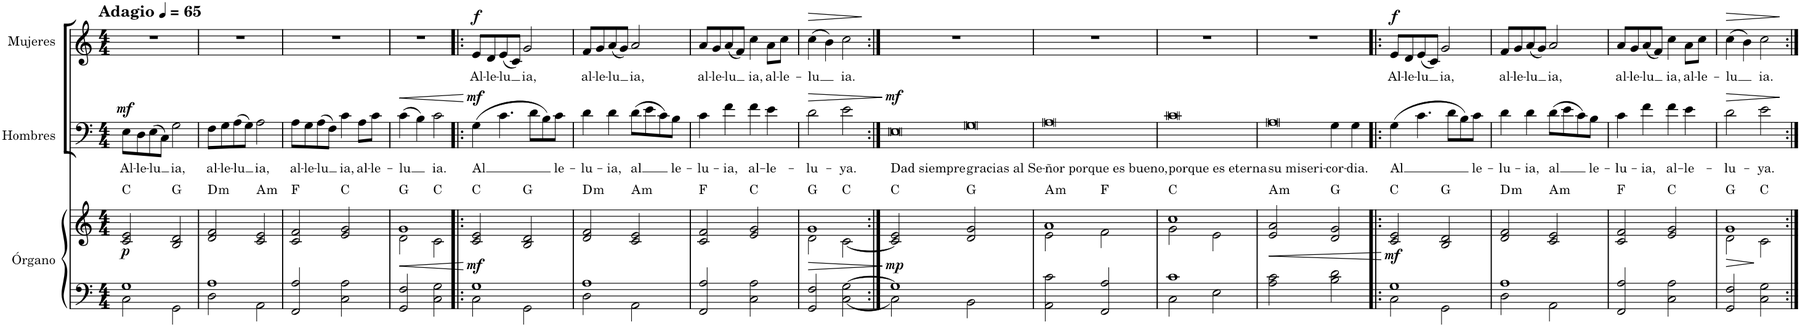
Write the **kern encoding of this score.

**kern	**kern	**dynam	**harte	**kern	**text	**dynam	**kern	**text	**dynam
*part3	*part3	*part3	*part3	*part2	*part2	*part2	*part1	*part1	*part1
*staff4	*staff3	*staff3/4	*	*staff2	*staff2	*staff2	*staff1	*staff1	*staff1
*I"Órgano	*	*	*	*I"Hombres	*	*	*I"Mujeres	*	*
*	*	*	*	*I'H.	*	*	*	*	*
*clefF4	*clefG2	*	*	*clefF4	*	*	*clefG2	*	*
*k[]	*k[]	*	*	*k[]	*	*	*k[]	*	*
*M4/4	*M4/4	*	*	*M4/4	*	*	*M4/4	*	*
*MM65	*MM65	*	*	*MM65	*	*	*MM65	*	*
=1	=1	=1	=1	=1	=1	=1	=1	=1	=1
*^	*	*	*	*	*	*	*	*	*
!	!	!	!	!	!	!	!	!LO:TX:a:B:t=Adagio	!	!
!	!	!	!LO:DY:b	!	!	!LO:LY:b	!LO:DY:a	!	!	!
1G	2C\	2c/ 2e/	p	C:maj	8E\L	Al-	mf	1r	.	.
!	!	!	!	!	!	!LO:LY:b	!	!	!	!
.	.	.	.	.	8D\	-le-	.	.	.	.
!	!	!	!	!	!	!LO:LY:b	!	!	!	!
.	.	.	.	.	(8E\	-lu	.	.	.	.
.	.	.	.	.	8C\J)	.	.	.	.	.
!	!	!	!	!	!	!LO:LY:b	!	!	!	!
.	2GG\	2B/ 2d/	.	G:maj	2G\	ia,	.	.	.	.
=2	=2	=2	=2	=2	=2	=2	=2	=2	=2	=2
!	!	!	!	!LO:H:kt=m	!	!LO:LY:b	!	!	!	!
1A	2D\	2d/ 2f/	.	D:min	8F\L	al-	.	1r	.	.
!	!	!	!	!	!	!LO:LY:b	!	!	!	!
.	.	.	.	.	8G\	-le-	.	.	.	.
!	!	!	!	!	!	!LO:LY:b	!	!	!	!
.	.	.	.	.	(8A\	-lu	.	.	.	.
.	.	.	.	.	8G\J)	.	.	.	.	.
!	!	!	!	!LO:H:kt=m	!	!LO:LY:b	!	!	!	!
.	2AA\	2c/ 2e/	.	A:min	2A\	ia,	.	.	.	.
=3	=3	=3	=3	=3	=3	=3	=3	=3	=3	=3
!	!	!	!	!	!	!LO:LY:b	!	!	!	!
*v	*v	*	*	*	*	*	*	*	*	*
2FF/ 2A/	2c/ 2f/	.	F:maj	8A\L	al-	.	1r	.	.
!	!	!	!	!	!LO:LY:b	!	!	!	!
.	.	.	.	8G\	-le-	.	.	.	.
!	!	!	!	!	!LO:LY:b	!	!	!	!
.	.	.	.	(8A\	-lu	.	.	.	.
.	.	.	.	8F\J)	.	.	.	.	.
!	!	!	!	!	!LO:LY:b	!	!	!	!
2C\ 2A\	2e/ 2g/	.	C:maj	4c\	ia,	.	.	.	.
!	!	!	!	!	!LO:LY:b	!	!	!	!
.	.	.	.	8A\L	al-	.	.	.	.
!	!	!	!	!	!LO:LY:b	!	!	!	!
.	.	.	.	8c\J	-le-	.	.	.	.
=4	=4	=4	=4	=4	=4	=4	=4	=4	=4
!	!	!LO:HP:b	!	!	!LO:LY:b	!LO:HP:b	!	!	!
*	*^	*	*	*	*	*	*	*	*
2GG/ 2F/	1g	2d\	<	G:maj	(4c\	-lu	<	1r	.	.
.	.	.	.	.	4B\)	.	.	.	.	.
!	!	!	!	!	!	!LO:LY:b	!	!	!	!
2C\ 2G\	.	2c\	.	C:maj	2c\	ia.	.	.	.	.
*	*v	*v	*	*	*	*	*	*	*	*
.	.	[	.	.	.	[	.	.	.
=5!|:	=5!|:	=5!|:	=5!|:	=5!|:	=5!|:	=5!|:	=5!|:	=5!|:	=5!|:
*^	*	*	*	*	*	*	*	*	*
!	!	!	!LO:DY:b	!	!	!LO:LY:b	!LO:DY:a	!	!LO:LY:b	!LO:DY:a
1G	2C\	2c/ 2e/	mf	C:maj	(4G\	Al	mf	8e/L	Al-	f
!	!	!	!	!	!	!	!	!	!LO:LY:b	!
.	.	.	.	.	.	.	.	8d/	-le-	.
!	!	!	!	!	!	!	!	!	!LO:LY:b	!
.	.	.	.	.	4.c\	.	.	(8e/	-lu	.
.	.	.	.	.	.	.	.	8c/J)	.	.
!	!	!	!	!	!	!	!	!	!LO:LY:b	!
.	2GG\	2B/ 2d/	.	G:maj	.	.	.	2g/	ia,	.
.	.	.	.	.	8d\L	.	.	.	.	.
.	.	.	.	.	8B\)	.	.	.	.	.
!	!	!	!	!	!	!LO:LY:b	!	!	!	!
.	.	.	.	.	8c\J	le-	.	.	.	.
=6	=6	=6	=6	=6	=6	=6	=6	=6	=6	=6
!	!	!	!	!LO:H:kt=m	!	!LO:LY:b	!	!	!LO:LY:b	!
1A	2D\	2d/ 2f/	.	D:min	4d\	-lu-	.	8f/L	al-	.
!	!	!	!	!	!	!	!	!	!LO:LY:b	!
.	.	.	.	.	.	.	.	8g/	-le-	.
!	!	!	!	!	!	!LO:LY:b	!	!	!LO:LY:b	!
.	.	.	.	.	4d\	-ia,	.	(8a/	-lu	.
.	.	.	.	.	.	.	.	8g/J)	.	.
!	!	!	!	!LO:H:kt=m	!	!LO:LY:b	!	!	!LO:LY:b	!
.	2AA\	2c/ 2e/	.	A:min	(8d\L	al	.	2a/	ia,	.
.	.	.	.	.	8e\	.	.	.	.	.
.	.	.	.	.	8c\)	.	.	.	.	.
!	!	!	!	!	!	!LO:LY:b	!	!	!	!
.	.	.	.	.	8B\J	le-	.	.	.	.
*v	*v	*	*	*	*	*	*	*	*	*
=7	=7	=7	=7	=7	=7	=7	=7	=7	=7
!	!	!	!	!	!LO:LY:b	!	!	!LO:LY:b	!
2FF/ 2A/	2c/ 2f/	.	F:maj	4c\	-lu-	.	8a/L	al-	.
!	!	!	!	!	!	!	!	!LO:LY:b	!
.	.	.	.	.	.	.	8g/	-le-	.
!	!	!	!	!	!LO:LY:b	!	!	!LO:LY:b	!
.	.	.	.	4f\	-ia,	.	(8a/	-lu	.
.	.	.	.	.	.	.	8f/J)	.	.
!	!	!	!	!	!LO:LY:b	!	!	!LO:LY:b	!
2C\ 2A\	2e/ 2g/	.	C:maj	4f\	al-	.	4cc\	ia,	.
!	!	!	!	!	!LO:LY:b	!	!	!LO:LY:b	!
.	.	.	.	4e\	-le-	.	8a\L	al-	.
!	!	!	!	!	!	!	!	!LO:LY:b	!
.	.	.	.	.	.	.	8cc\J	-le-	.
=8	=8	=8	=8	=8	=8	=8	=8	=8	=8
!	!	!LO:HP:b	!	!	!LO:LY:b	!LO:HP:b	!	!LO:LY:b	!LO:HP:b
*	*^	*	*	*	*	*	*	*	*
2GG/ 2F/	1g	2d\	>	G:maj	2d\	-lu-	>	(4cc\	-lu	>
.	.	.	.	.	.	.	.	4b\)	.	.
!	!	!	!	!	!	!LO:LY:b	!	!	!LO:LY:b	!
[2C\ [2G\	.	[2c\	.	C:maj	2e\	-ya.	.	2cc\	ia.	.
*	*v	*v	*	*	*	*	*	*	*	*
.	.	]	.	.	.	]	.	.	]
=9:|!	=9:|!	=9:|!	=9:|!	=9:|!	=9:|!	=9:|!	=9:|!	=9:|!	=9:|!
*^	*	*	*	*	*	*	*	*	*
!	!	!	!LO:DY:b	!	!	!LO:LY:b	!LO:DY:a	!	!	!
1G]	2C\]	2c/] 2e/	mp	C:maj	2E	Dad siempre	mf	1r	.	.
!	!	!	!	!	!	!LO:LY:b	!	!	!	!
.	2BB\	2d/ 2g/	.	G:maj	2G	gracias al Se-	.	.	.	.
=10	=10	=10	=10	=10	=10	=10	=10	=10	=10	=10
*	*	*^	*	*	*	*	*	*	*	*
!	!	!	!	!	!LO:H:kt=m	!	!LO:LY:b	!	!	!	!
*v	*v	*	*	*	*	*	*	*	*	*	*
2AA\ 2c\	1a	2e\	.	A:min	1A	-ñor porque es bueno,	.	1r	.	.
2FF/ 2A/	.	2f\	.	F:maj	.	.	.	.	.	.
=11	=11	=11	=11	=11	=11	=11	=11	=11	=11	=11
*^	*	*	*	*	*	*	*	*	*	*
!	!	!	!	!	!	!	!LO:LY:b	!	!	!	!
1c	2C\	1cc	2g\	.	C:maj	1c	porque es eterna	.	1r	.	.
.	2E\	.	2e\	.	.	.	.	.	.	.	.
=12	=12	=12	=12	=12	=12	=12	=12	=12	=12	=12	=12
!	!	!	!	!LO:HP:b	!LO:H:kt=m	!	!LO:LY:b	!	!	!	!
*v	*v	*	*	*	*	*	*	*	*	*	*
*	*v	*v	*	*	*	*	*	*	*	*
2A\ 2c\	2e/ 2a/	<	A:min	2A	su miseri-	.	1r	.	.
!	!	!	!	!	!LO:LY:b	!	!	!	!
2B\ 2d\	2d/ 2g/	.	G:maj	4G\	-cor-	.	.	.	.
!	!	!	!	!	!LO:LY:b	!	!	!	!
.	.	.	.	4G\	-dia.	.	.	.	.
.	.	[	.	.	.	.	.	.	.
=13!|:	=13!|:	=13!|:	=13!|:	=13!|:	=13!|:	=13!|:	=13!|:	=13!|:	=13!|:
*^	*	*	*	*	*	*	*	*	*
!	!	!	!LO:DY:b	!	!	!LO:LY:b	!	!	!LO:LY:b	!LO:DY:a
1G	2C\	2c/ 2e/	mf	C:maj	(4G\	Al	.	8e/L	Al-	f
!	!	!	!	!	!	!	!	!	!LO:LY:b	!
.	.	.	.	.	.	.	.	8d/	-le-	.
!	!	!	!	!	!	!	!	!	!LO:LY:b	!
.	.	.	.	.	4.c\	.	.	(8e/	-lu	.
.	.	.	.	.	.	.	.	8c/J)	.	.
!	!	!	!	!	!	!	!	!	!LO:LY:b	!
.	2GG\	2B/ 2d/	.	G:maj	.	.	.	2g/	ia,	.
.	.	.	.	.	8d\L	.	.	.	.	.
.	.	.	.	.	8B\)	.	.	.	.	.
!	!	!	!	!	!	!LO:LY:b	!	!	!	!
.	.	.	.	.	8c\J	le-	.	.	.	.
=14	=14	=14	=14	=14	=14	=14	=14	=14	=14	=14
!	!	!	!	!LO:H:kt=m	!	!LO:LY:b	!	!	!LO:LY:b	!
1A	2D\	2d/ 2f/	.	D:min	4d\	-lu-	.	8f/L	al-	.
!	!	!	!	!	!	!	!	!	!LO:LY:b	!
.	.	.	.	.	.	.	.	8g/	-le-	.
!	!	!	!	!	!	!LO:LY:b	!	!	!LO:LY:b	!
.	.	.	.	.	4d\	-ia,	.	(8a/	-lu	.
.	.	.	.	.	.	.	.	8g/J)	.	.
!	!	!	!	!LO:H:kt=m	!	!LO:LY:b	!	!	!LO:LY:b	!
.	2AA\	2c/ 2e/	.	A:min	(8d\L	al	.	2a/	ia,	.
.	.	.	.	.	8e\	.	.	.	.	.
.	.	.	.	.	8c\)	.	.	.	.	.
!	!	!	!	!	!	!LO:LY:b	!	!	!	!
.	.	.	.	.	8B\J	le-	.	.	.	.
*v	*v	*	*	*	*	*	*	*	*	*
=15	=15	=15	=15	=15	=15	=15	=15	=15	=15
!	!	!	!	!	!LO:LY:b	!	!	!LO:LY:b	!
2FF/ 2A/	2c/ 2f/	.	F:maj	4c\	-lu-	.	8a/L	al-	.
!	!	!	!	!	!	!	!	!LO:LY:b	!
.	.	.	.	.	.	.	8g/	-le-	.
!	!	!	!	!	!LO:LY:b	!	!	!LO:LY:b	!
.	.	.	.	4f\	-ia,	.	(8a/	-lu	.
.	.	.	.	.	.	.	8f/J)	.	.
!	!	!	!	!	!LO:LY:b	!	!	!LO:LY:b	!
2C\ 2A\	2e/ 2g/	.	C:maj	4f\	al-	.	4cc\	ia,	.
!	!	!	!	!	!LO:LY:b	!	!	!LO:LY:b	!
.	.	.	.	4e\	-le-	.	8a\L	al-	.
!	!	!	!	!	!	!	!	!LO:LY:b	!
.	.	.	.	.	.	.	8cc\J	-le-	.
=16	=16	=16	=16	=16	=16	=16	=16	=16	=16
!	!	!LO:HP:b	!	!	!LO:LY:b	!LO:HP:b	!	!LO:LY:b	!LO:HP:b
*	*^	*	*	*	*	*	*	*	*
2GG/ 2F/	1g	2d\	>	G:maj	2d\	-lu-	>	(4cc\	-lu	>
.	.	.	.	.	.	.	.	4b\)	.	.
!	!	!	!	!	!	!LO:LY:b	!	!	!LO:LY:b	!
2C\ 2G\	.	2c\	]	C:maj	2e\	-ya.	.	2cc\	ia.	.
*	*v	*v	*	*	*	*	*	*	*	*
.	.	.	.	.	.	]	.	.	]
=:|!	=:|!	=:|!	=:|!	=:|!	=:|!	=:|!	=:|!	=:|!	=:|!
*-	*-	*-	*-	*-	*-	*-	*-	*-	*-
